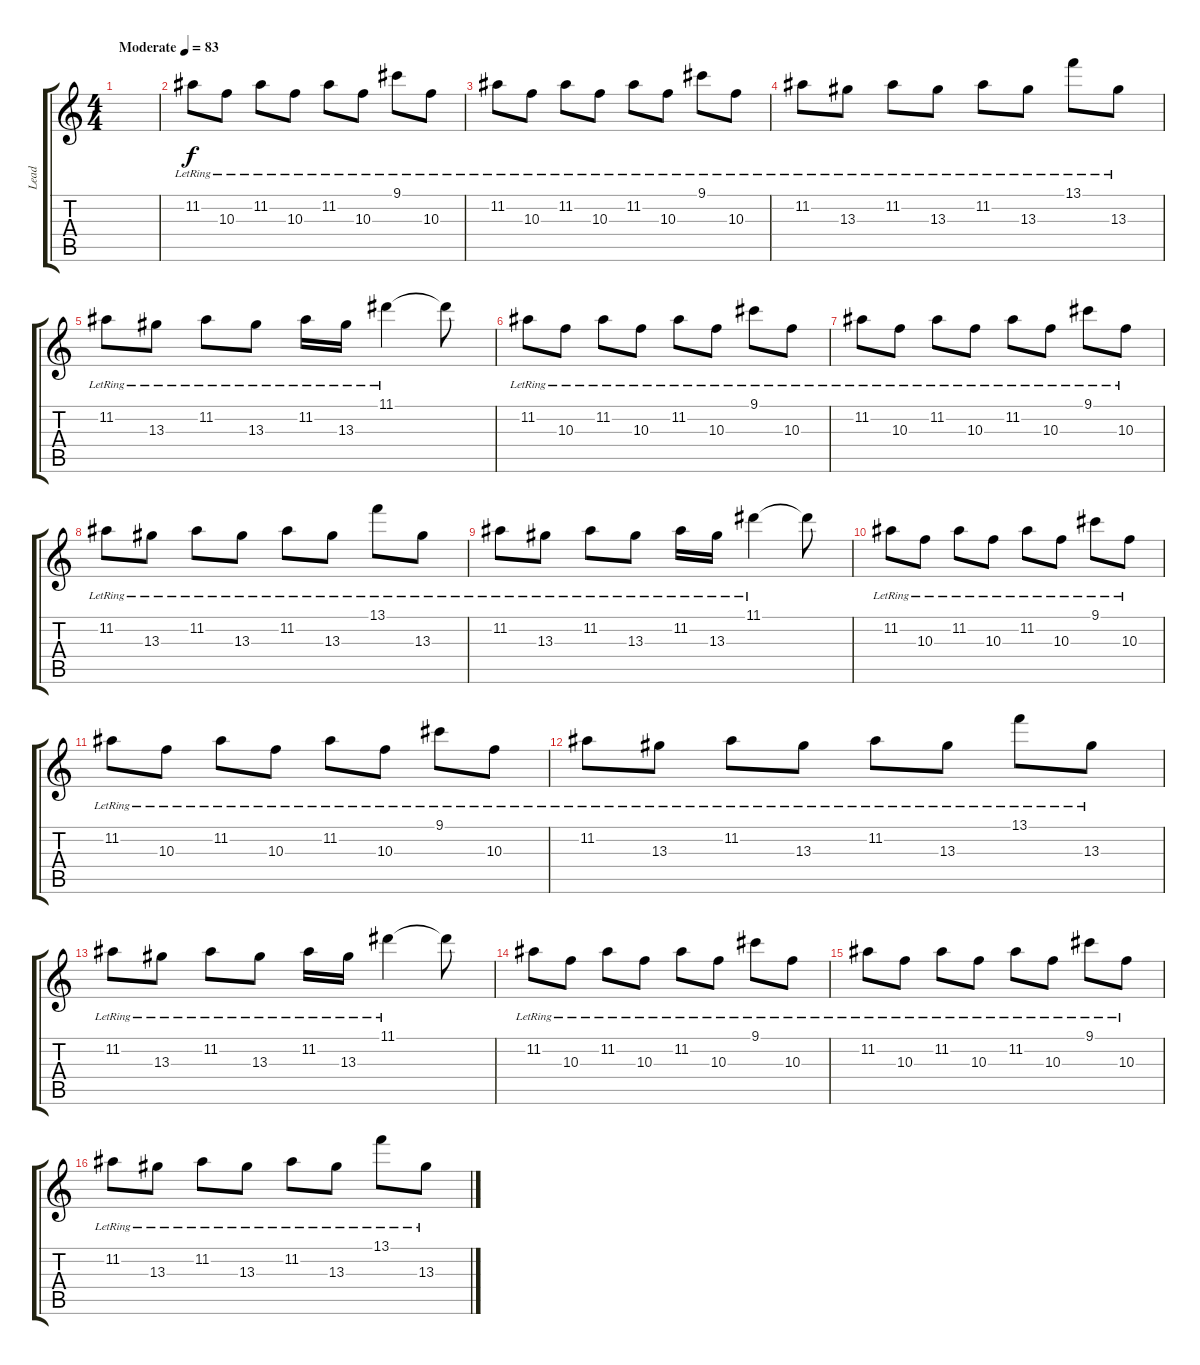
\track ("Lead" "Lead") {instrument electricguitarjazz}
\staff {score tabs}
\tuning (E4 B3 G3 D3 A2 D2) {hide}
\ts (4 4)
\tempo (83 "Moderate")
\clef g2
\ks c
|
11.2{lr}.8 10.3{lr}.8 11.2{lr}.8 10.3{lr}.8 11.2{lr}.8 10.3{lr}.8 9.1{lr}.8 10.3{lr}.8 |
11.2{lr}.8 10.3{lr}.8 11.2{lr}.8 10.3{lr}.8 11.2{lr}.8 10.3{lr}.8 9.1{lr}.8 10.3{lr}.8 |
11.2{lr}.8 13.3{lr}.8 11.2{lr}.8 13.3{lr}.8 11.2{lr}.8 13.3{lr}.8 13.1{lr}.8 13.3{lr}.8 |
11.2{lr}.8 13.3{lr}.8 11.2{lr}.8 13.3{lr}.8 11.2{lr}.16 13.3{lr}.16 11.1{lr}.4 11.1{t}.8 |
11.2{lr}.8 10.3{lr}.8 11.2{lr}.8 10.3{lr}.8 11.2{lr}.8 10.3{lr}.8 9.1{lr}.8 10.3{lr}.8 |
11.2{lr}.8 10.3{lr}.8 11.2{lr}.8 10.3{lr}.8 11.2{lr}.8 10.3{lr}.8 9.1{lr}.8 10.3{lr}.8 |
11.2{lr}.8 13.3{lr}.8 11.2{lr}.8 13.3{lr}.8 11.2{lr}.8 13.3{lr}.8 13.1{lr}.8 13.3{lr}.8 |
11.2{lr}.8 13.3{lr}.8 11.2{lr}.8 13.3{lr}.8 11.2{lr}.16 13.3{lr}.16 11.1{lr}.4 11.1{t}.8 |
11.2{lr}.8 10.3{lr}.8 11.2{lr}.8 10.3{lr}.8 11.2{lr}.8 10.3{lr}.8 9.1{lr}.8 10.3{lr}.8 |
11.2{lr}.8 10.3{lr}.8 11.2{lr}.8 10.3{lr}.8 11.2{lr}.8 10.3{lr}.8 9.1{lr}.8 10.3{lr}.8 |
11.2{lr}.8 13.3{lr}.8 11.2{lr}.8 13.3{lr}.8 11.2{lr}.8 13.3{lr}.8 13.1{lr}.8 13.3{lr}.8 |
11.2{lr}.8 13.3{lr}.8 11.2{lr}.8 13.3{lr}.8 11.2{lr}.16 13.3{lr}.16 11.1{lr}.4 11.1{t}.8 |
11.2{lr}.8 10.3{lr}.8 11.2{lr}.8 10.3{lr}.8 11.2{lr}.8 10.3{lr}.8 9.1{lr}.8 10.3{lr}.8 |
11.2{lr}.8 10.3{lr}.8 11.2{lr}.8 10.3{lr}.8 11.2{lr}.8 10.3{lr}.8 9.1{lr}.8 10.3{lr}.8 |
11.2{lr}.8 13.3{lr}.8 11.2{lr}.8 13.3{lr}.8 11.2{lr}.8 13.3{lr}.8 13.1{lr}.8 13.3{lr}.8
